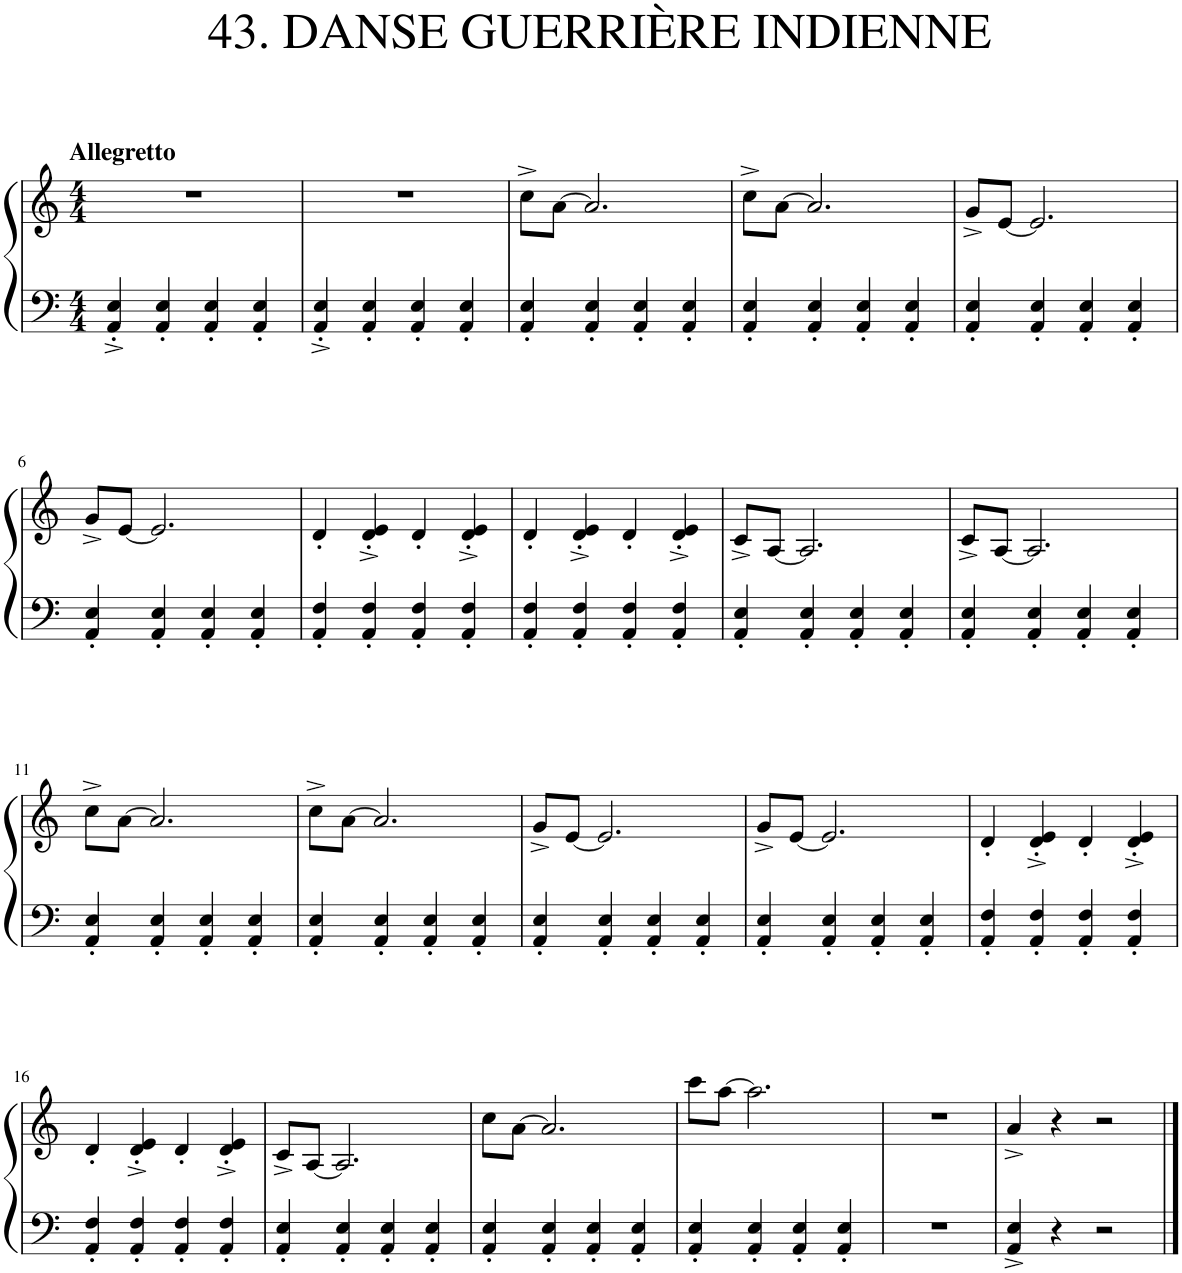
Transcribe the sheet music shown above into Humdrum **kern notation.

**kern	**kern
*part1	*part1
*staff2	*staff1
*I"Piano	*
*I'Pno.	*
*clefF4	*clefG2
*k[]	*k[]
*M4/4	*M4/4
=1	=1
!	!LO:TX:a:B:t=Allegretto
4AA/'^ 4E/'^	1r
4AA/' 4E/'	.
4AA/' 4E/'	.
4AA/' 4E/'	.
=2	=2
4AA/'^ 4E/'^	1r
4AA/' 4E/'	.
4AA/' 4E/'	.
4AA/' 4E/'	.
=3	=3
4AA/' 4E/'	8cc^\L
.	[8a\J
4AA/' 4E/'	2.a/]
4AA/' 4E/'	.
4AA/' 4E/'	.
=4	=4
4AA/' 4E/'	8cc^\L
.	[8a\J
4AA/' 4E/'	2.a/]
4AA/' 4E/'	.
4AA/' 4E/'	.
=5	=5
4AA/' 4E/'	8g^/L
.	[8e/J
4AA/' 4E/'	2.e/]
4AA/' 4E/'	.
4AA/' 4E/'	.
!!LO:LB:g=z
=6	=6
4AA/' 4E/'	8g^/L
.	[8e/J
4AA/' 4E/'	2.e/]
4AA/' 4E/'	.
4AA/' 4E/'	.
=7	=7
4AA/' 4F/'	4d'/
4AA/' 4F/'	4d/'^ 4e/'^
4AA/' 4F/'	4d'/
4AA/' 4F/'	4d/'^ 4e/'^
=8	=8
4AA/' 4F/'	4d'/
4AA/' 4F/'	4d/'^ 4e/'^
4AA/' 4F/'	4d'/
4AA/' 4F/'	4d/'^ 4e/'^
=9	=9
4AA/' 4E/'	8c^/L
.	[8A/J
4AA/' 4E/'	2.A/]
4AA/' 4E/'	.
4AA/' 4E/'	.
=10	=10
4AA/' 4E/'	8c^/L
.	[8A/J
4AA/' 4E/'	2.A/]
4AA/' 4E/'	.
4AA/' 4E/'	.
!!LO:LB:g=z
=11	=11
4AA/' 4E/'	8cc^\L
.	[8a\J
4AA/' 4E/'	2.a/]
4AA/' 4E/'	.
4AA/' 4E/'	.
=12	=12
4AA/' 4E/'	8cc^\L
.	[8a\J
4AA/' 4E/'	2.a/]
4AA/' 4E/'	.
4AA/' 4E/'	.
=13	=13
4AA/' 4E/'	8g^/L
.	[8e/J
4AA/' 4E/'	2.e/]
4AA/' 4E/'	.
4AA/' 4E/'	.
=14	=14
4AA/' 4E/'	8g^/L
.	[8e/J
4AA/' 4E/'	2.e/]
4AA/' 4E/'	.
4AA/' 4E/'	.
=15	=15
4AA/' 4F/'	4d'/
4AA/' 4F/'	4d/'^ 4e/'^
4AA/' 4F/'	4d'/
4AA/' 4F/'	4d/'^ 4e/'^
!!LO:LB:g=z
=16	=16
4AA/' 4F/'	4d'/
4AA/' 4F/'	4d/'^ 4e/'^
4AA/' 4F/'	4d'/
4AA/' 4F/'	4d/'^ 4e/'^
=17	=17
4AA/' 4E/'	8c^/L
.	[8A/J
4AA/' 4E/'	2.A/]
4AA/' 4E/'	.
4AA/' 4E/'	.
=18	=18
4AA/' 4E/'	8cc\L
.	[8a\J
4AA/' 4E/'	2.a/]
4AA/' 4E/'	.
4AA/' 4E/'	.
=19	=19
4AA/' 4E/'	8ccc\L
.	[8aa\J
4AA/' 4E/'	2.aa\]
4AA/' 4E/'	.
4AA/' 4E/'	.
=20	=20
1r	1r
=21	=21
4AA/^ 4E/^	4a^/
4r	4r
2r	2r
==	==
*-	*-
